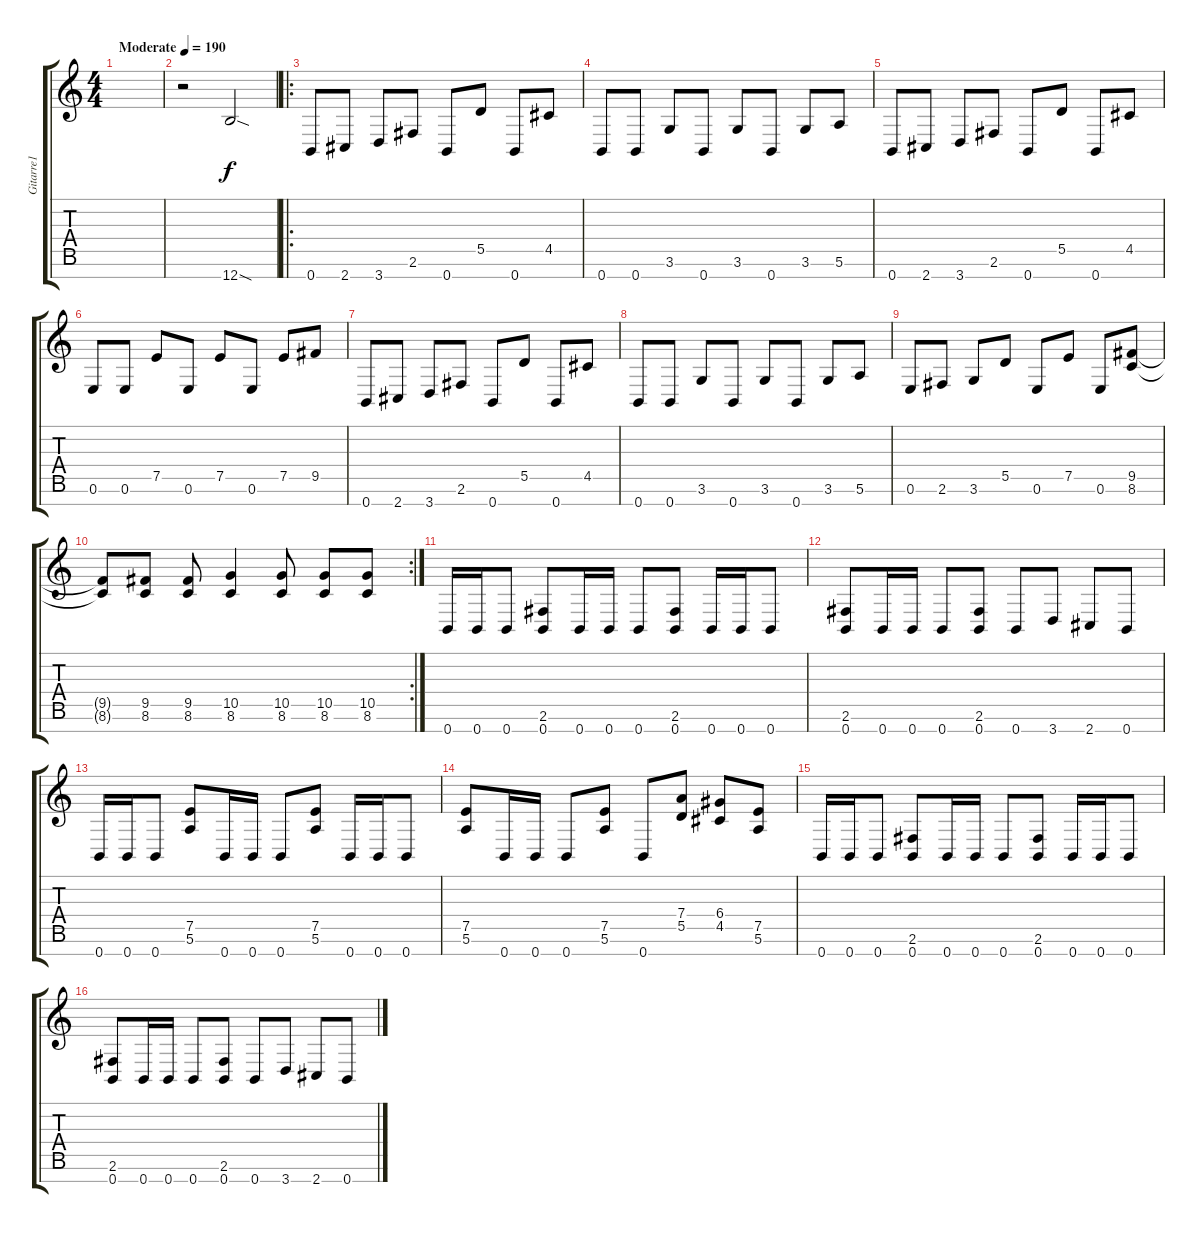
\track ("Gitarre1" "Gitarre1") {instrument distortionguitar}
\staff {score tabs}
\tuning (E4 B3 G3 D3 A2 E2 B1) {hide}
\ts (4 4)
\tempo (190 "Moderate")
\clef g2
\ks c
|
r.2 12.7{sod}.2 |
\ro
0.7.8 2.7.8 3.7.8 2.6.8 0.7.8 5.5.8 0.7.8 4.5.8 |
0.7.8 0.7.8 3.6.8 0.7.8 3.6.8 0.7.8 3.6.8 5.6.8 |
0.7.8 2.7.8 3.7.8 2.6.8 0.7.8 5.5.8 0.7.8 4.5.8 |
0.6.8 0.6.8 7.5.8 0.6.8 7.5.8 0.6.8 7.5.8 9.5.8 |
0.7.8 2.7.8 3.7.8 2.6.8 0.7.8 5.5.8 0.7.8 4.5.8 |
0.7.8 0.7.8 3.6.8 0.7.8 3.6.8 0.7.8 3.6.8 5.6.8 |
0.6.8 2.6.8 3.6.8 5.5.8 0.6.8 7.5.8 0.6.8 (9.5 8.6).8 |
\rc 2
(9.5{t} 8.6{t}).8 (9.5 8.6).8 (9.5 8.6).8 (10.5 8.6).4 (10.5 8.6).8 (10.5 8.6).8 (10.5 8.6).8 |
0.7.16 0.7.16 0.7.8 (2.6 0.7).8 0.7.16 0.7.16 0.7.8 (2.6 0.7).8 0.7.16 0.7.16 0.7.8 |
(2.6 0.7).8 0.7.16 0.7.16 0.7.8 (2.6 0.7).8 0.7.8 3.7.8 2.7.8 0.7.8 |
0.7.16 0.7.16 0.7.8 (7.5 5.6).8 0.7.16 0.7.16 0.7.8 (7.5 5.6).8 0.7.16 0.7.16 0.7.8 |
(7.5 5.6).8 0.7.16 0.7.16 0.7.8 (7.5 5.6).8 0.7.8 (7.4 5.5).8 (6.4 4.5).8 (7.5 5.6).8 |
0.7.16 0.7.16 0.7.8 (2.6 0.7).8 0.7.16 0.7.16 0.7.8 (2.6 0.7).8 0.7.16 0.7.16 0.7.8 |
(2.6 0.7).8 0.7.16 0.7.16 0.7.8 (2.6 0.7).8 0.7.8 3.7.8 2.7.8 0.7.8
